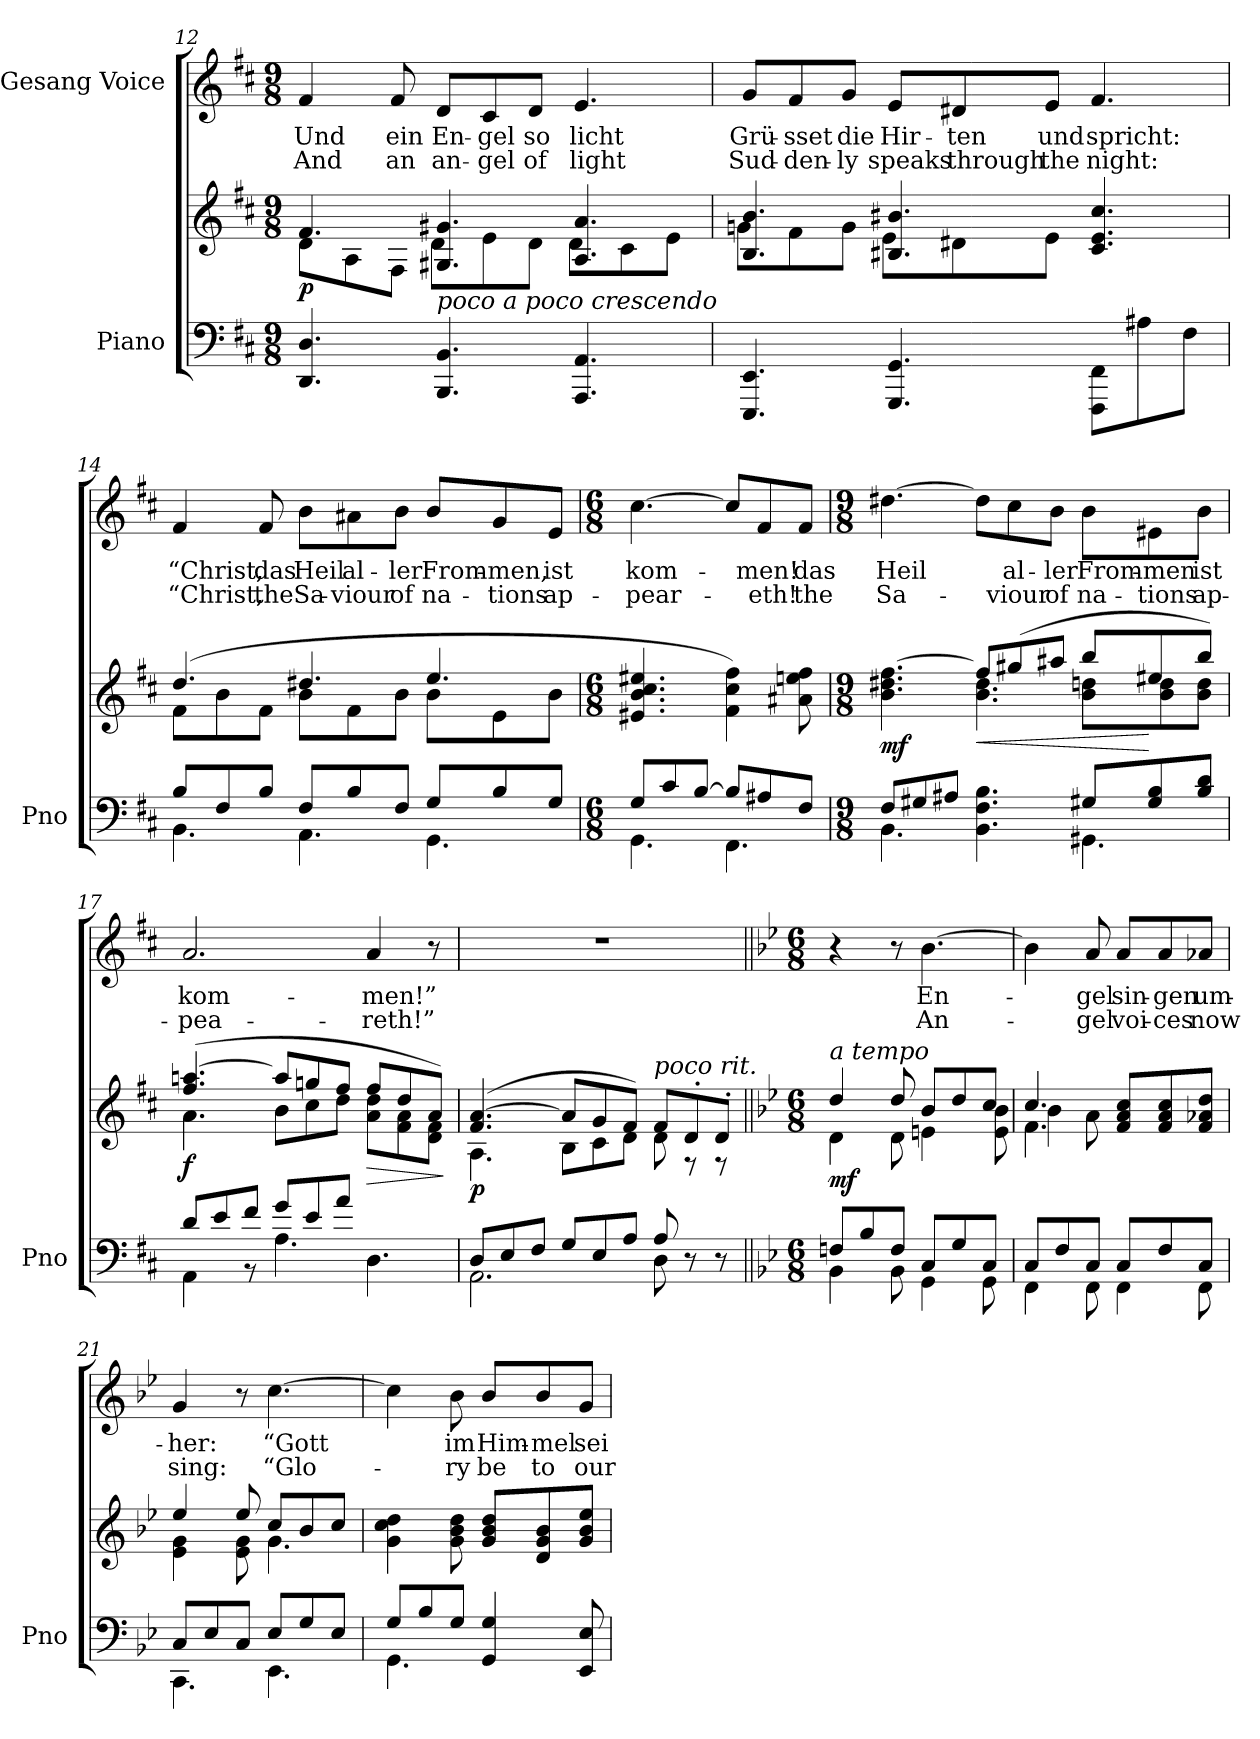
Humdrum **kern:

**kern	**kern	**dynam	**kern	**text	**text
*part2	*part2	*part2	*part1	*part1	*part1
*staff3	*staff2	*staff2/3	*staff1	*staff1	*staff1
*I"Piano	*	*	*I"Gesang Voice	*	*
*I'Pno	*	*	*	*	*
*clefF4	*clefG2	*	*clefG2	*	*
*k[f#c#]	*k[f#c#]	*	*k[f#c#]	*	*
*M9/8	*M9/8	*	*M9/8	*	*
=12	=12	=12	=12	=12	=12
*	*^	*	*	*	*
!	!	!	!LO:DY:b	!	!	!
4.DD/ 4.D/	4.f#/	8d\L	p	4f#/	Und	And
.	.	8A\	.	.	.	.
.	.	8F#\J	.	8f#/	ein	an
!	!LO:TX:b:i:t=poco a poco crescendo	!	!	!	!	!
4.BBB/ 4.BB/	4.G#X/ 4.g#X/	8d\L	.	8d/L	En-	an-
.	.	8e\	.	8c#/	-gel	-gel
.	.	8d\J	.	8d/J	so	of
4.AAA/ 4.AA/	4.A/ 4.a/	8d\L	.	4.e/	licht	light
.	.	8c#\	.	.	.	.
.	.	8e\J	.	.	.	.
=13	=13	=13	=13	=13	=13	=13
4.EEE/ 4.EE/	4.B/ 4.b/	8gn\L	.	8g/L	Grü-	Sud-
.	.	8f#\	.	8f#/	sset	-den-
.	.	8g\J	.	8g/J	die	-ly
4.GGG/ 4.GG/	4.B#X/ 4.b#X/	8e\L	.	8e/L	Hir-	speaks
.	.	8d#X\	.	8d#X/	-ten	through
.	.	8e\J	.	8e/J	und	the
8FFF#\ 8FF#\L	4.c#/ 4.e/ 4.cc#/	4.ryy	.	4.f#/	spricht:	night:
8A#X\	.	.	.	.	.	.
8F#\J	.	.	.	.	.	.
=14	=14	=14	=14	=14	=14	=14
*^	*	*	*	*	*	*
8B/L	4.BB\	(4.dd/	8f#\L	.	4f#/	“Christ,	“Christ,
8F#/	.	.	8b\	.	.	.	.
8B/J	.	.	8f#\J	.	8f#/	das	the
8F#/L	4.AA\	4.dd#X/	8b\L	.	8b\L	Heil	Sa-
8B/	.	.	8f#\	.	8a#X\	al-	-viour
8F#/J	.	.	8b\J	.	8b\J	-ler	of
8G/L	4.GG\	4.ee/	8b\L	.	8b/L	From-	na-
8B/	.	.	8e\	.	8g/	-men,	-tions
8G/J	.	.	8b\J	.	8e/J	ist	ap-
*	*	*v	*v	*	*	*	*
=15	=15	=15	=15	=15	=15	=15
*M6/8	*	*M6/8	*	*M6/8	*	*
8G/L	4.GG\	4.e#X/ 4.b/ 4.cc#/ 4.ee#X/	.	[4.cc#\	kom-	-pear-
8c#/	.	.	.	.	.	.
[8B/J	.	.	.	.	.	.
8B/L]	4.FF#\	4f#\ 4cc#\ 4ff#\)	.	8cc#/L]	.	.
8A#X/	.	.	.	8f#/	-men!	-eth!
8F#/J	.	8a#X\ 8een\ 8ff#\	.	8f#/J	das	the
=16	=16	=16	=16	=16	=16	=16
*M9/8	*	*M9/8	*	*M9/8	*	*
*	*	*^	*	*	*	*
!	!	!	!	!LO:DY:b	!	!	!
8F#/L	4.BB\	4.b\ 4.dd#X\ [>4.ff#\	4.ryy	mf	[4.dd#X\	Heil	Sa-
8G#X/	.	.	.	.	.	.	.
8A#X/J	.	.	.	.	.	.	.
!	!	!	!	!LO:HP:b	!	!	!
4.ryy	4.BB\ 4.F#\ 4.B\	8ff#/L]	4.b\ 4.dd#\	<	8dd#\L]	.	.
.	.	(8gg#X/	.	.	8cc#\	al-	-viour
.	.	8aa#X/J	.	.	8b\J	-ler	of
8G#X/L	4.GG#X\	8bb/L	8b\ 8ddn\L	.	8b\L	From-	na-
8G#/ 8B/	.	8ee#X/	8b\ 8dd\	[	8e#X\	-men	-tions
8B/ 8d/J	.	8bb/J)	8b\ 8dd\J	.	8b\J	ist	ap-
=17	=17	=17	=17	=17	=17	=17	=17
!	!	!	!	!LO:DY:b	!	!	!
8d/L	4AA\	(4.ff#/ [4.aan/	4.a\	f	2.a/	kom-	-pea-
8e/	.	.	.	.	.	.	.
8f#/J	8r	.	.	.	.	.	.
8g/L	4.A\	8aa/L]	8b\L	.	.	.	.
8e/	.	8ggn/	8cc#\	.	.	.	.
8a/J	.	8ff#/J	8dd\J	.	.	.	.
!	!	!	!	!LO:HP:b	!	!	!
4.ryy	4.D\	8ff#/L	8a\ 8dd\L	>	4a/	-men!”	-reth!”
.	.	8dd/	8f#\ 8a\	.	.	.	.
.	.	8a/J)	8d\ 8f#\J	.	8r	.	.
*v	*v	*	*	*	*	*	*
*	*v	*v	*	*	*	*
.	.	]	.	.	.
=18	=18	=18	=18	=18	=18
*^	*^	*	*	*	*
!	!	!	!	!LO:DY:b	!	!	!
8D/L	2.AA\	(4.f#/ [4.a/	4.A\	p	8%9r	.	.
8E/	.	.	.	.	.	.	.
8F#/J	.	.	.	.	.	.	.
8G/L	.	8a/L]	8B\L	.	.	.	.
8E/	.	8g/	8c#\	.	.	.	.
8A/J	.	8f#/J)	8d\J	.	.	.	.
!	!	!LO:TX:a:i:t=poco rit.	!	!	!	!	!
8A/	8D\	8f#/L	8d\	.	.	.	.
8r	8ryy	8d'/	8r	.	.	.	.
8r	8ryy	8d'/J	8r	.	.	.	.
=19||	=19||	=19||	=19||	=19||	=19||	=19||	=19||
*k[b-e-]	*	*k[b-e-]	*	*	*k[b-e-]	*	*
*M6/8	*	*M6/8	*	*	*M6/8	*	*
!	!	!LO:TX:a:i:t=a tempo	!	!	!	!	!
!	!	!	!	!LO:DY:b	!	!	!
8Fn/L	4BB-\	4dd/	4d\	mf	4r	.	.
8B-/	.	.	.	.	.	.	.
8F/J	8BB-\	8dd/	8d\	.	8r	.	.
8C/L	4GG\	8b-/L	4en\	.	[4.b-\	En-	An-
8G/	.	8dd/	.	.	.	.	.
8C/J	8GG\	8cc/J	8e\ 8b-\	.	.	.	.
=20	=20	=20	=20	=20	=20	=20	=20
*	*	*	*^	*	*	*	*
8C/L	4FF\	4.cc/	4.f\	4b-\	.	4b-\]	.	.
8F/	.	.	.	.	.	.	.	.
8C/J	8FF\	.	.	8a\	.	8a/	-gel	-gel
8C/L	4FF\	8f/ 8a/ 8cc/L	4.ryy	4.ryy	.	8a/L	sin-	voi-
8F/	.	8f/ 8a/ 8cc/	.	.	.	8a/	-gen	-ces
8C/J	8FF\	8f/ 8a-X/ 8dd/J	.	.	.	8a-X/J	um-	now
*	*	*	*v	*v	*	*	*	*
=21	=21	=21	=21	=21	=21	=21	=21
8C/L	4.CC\	4ee-/	4e-\ 4g\	.	4g/	-her:	sing:
8E-/	.	.	.	.	.	.	.
8C/J	.	8ee-/	8e-\ 8g\	.	8r	.	.
8E-/L	4.EE-\	8cc/L	4.g\	.	[4.cc\	“Gott	“Glo-
8G/	.	8b-/	.	.	.	.	.
8E-/J	.	8cc/J	.	.	.	.	.
*	*	*v	*v	*	*	*	*
=22	=22	=22	=22	=22	=22	=22
8G/L	4.GG\	4g\ 4cc\ 4dd\	.	4cc\]	.	.
8B-/	.	.	.	.	.	.
8G/J	.	8g\ 8b-\ 8dd\	.	8b-\	im	-ry
4GG/ 4G/	4.ryy	8g/ 8b-/ 8dd/L	.	8b-/L	Him-	be
.	.	8d/ 8g/ 8b-/	.	8b-/	-mel	to
8EE-/ 8E-/	.	8g/ 8b-/ 8ee-/J	.	8g/J	sei	our
*v	*v	*	*	*	*	*
=	=	=	=	=	=
*-	*-	*-	*-	*-	*-
